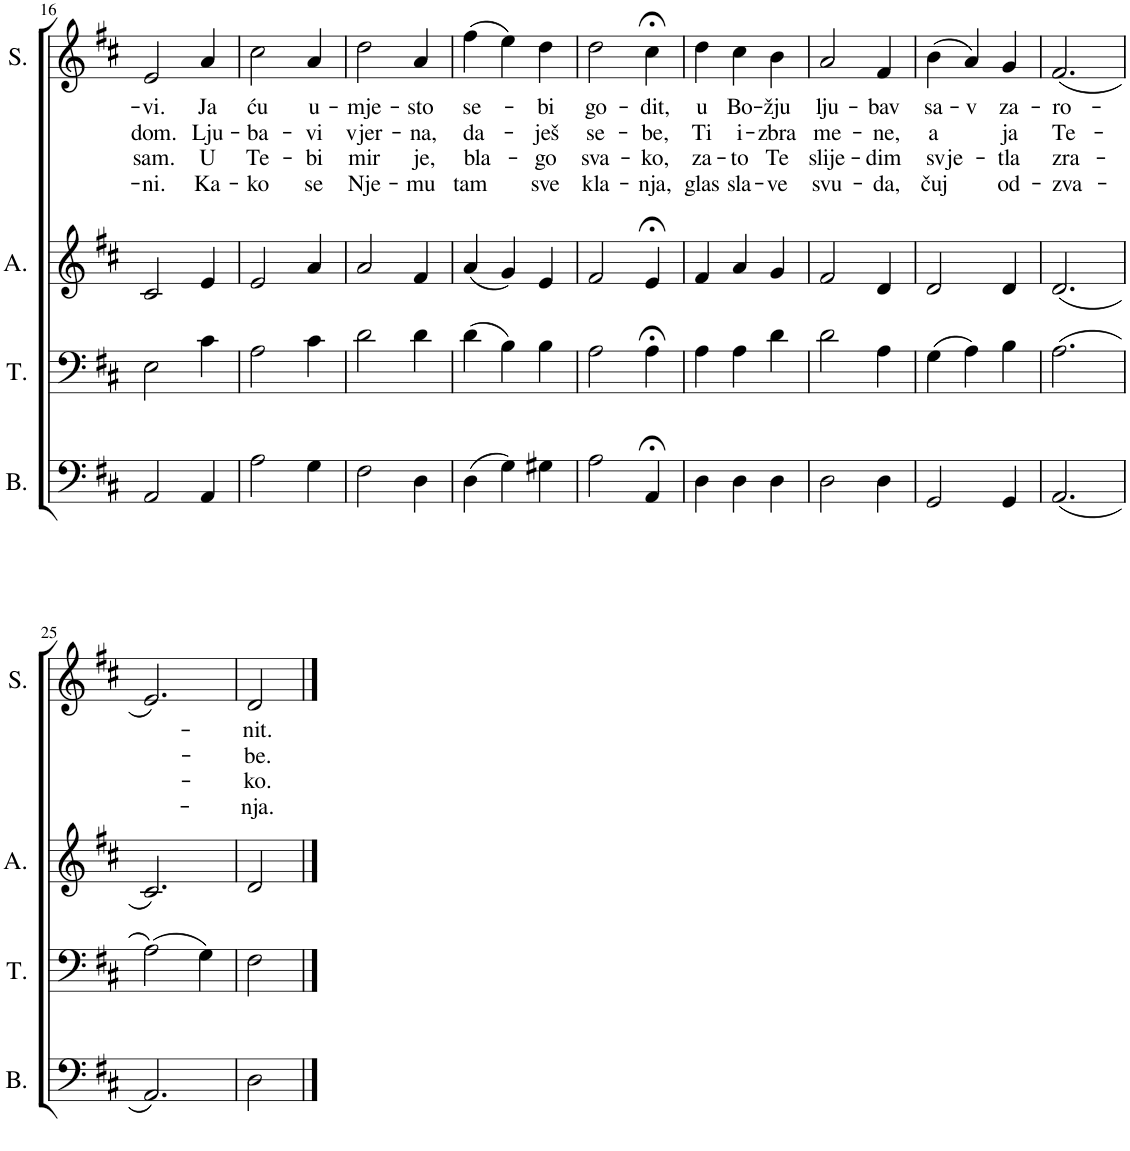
**kern	**kern	**kern	**kern	**text	**text	**text	**text
*part4	*part3	*part2	*part1	*part1	*part1	*part1	*part1
*staff4	*staff3	*staff2	*staff1	*staff1	*staff1	*staff1	*staff1
*I"Bass	*I"Tenor	*I"Alto	*I"Soprano	*	*	*	*
*I'B.	*I'T.	*I'A.	*I'S.	*	*	*	*
!!LO:PB:g=z
*clefF4	*clefF4	*clefG2	*clefG2	*	*	*	*
*k[f#c#]	*k[f#c#]	*k[f#c#]	*k[f#c#]	*	*	*	*
*M3/4	*M3/4	*M3/4	*M3/4	*	*	*	*
=16	=16	=16	=16	=16	=16	=16	=16
!	!	!	!	!LO:LY:b	!LO:LY:b	!LO:LY:b	!LO:LY:b
2AA/	2E\	2c#/	2e/	-vi.	dom.	sam.	-ni.
!	!	!	!	!LO:LY:b	!LO:LY:b	!LO:LY:b	!LO:LY:b
4AA/	4c#\	4e/	4a/	Ja	Lju-	U	Ka-
=17	=17	=17	=17	=17	=17	=17	=17
!	!	!	!	!LO:LY:b	!LO:LY:b	!LO:LY:b	!LO:LY:b
2A\	2A\	2e/	2cc#\	ću	-ba-	Te-	-ko
!	!	!	!	!LO:LY:b	!LO:LY:b	!LO:LY:b	!LO:LY:b
4G\	4c#\	4a/	4a/	u-	-vi	-bi	se
=18	=18	=18	=18	=18	=18	=18	=18
!	!	!	!	!LO:LY:b	!LO:LY:b	!LO:LY:b	!LO:LY:b
2F#\	2d\	2a/	2dd\	-mje-	vjer-	mir	Nje-
!	!	!	!	!LO:LY:b	!LO:LY:b	!LO:LY:b	!LO:LY:b
4D\	4d\	4f#/	4a/	-sto	-na,	je,	-mu
=19	=19	=19	=19	=19	=19	=19	=19
!	!	!	!	!LO:LY:b	!LO:LY:b	!LO:LY:b	!LO:LY:b
(4D\	(4d\	(4a/	(4ff#\	se-	da-	bla-	tam
4G\)	4B\)	4g/)	4ee\)	.	.	.	.
!	!	!	!	!LO:LY:b	!LO:LY:b	!LO:LY:b	!LO:LY:b
4G#X\	4B\	4e/	4dd\	-bi	-ješ	-go	sve
=20	=20	=20	=20	=20	=20	=20	=20
!	!	!	!	!LO:LY:b	!LO:LY:b	!LO:LY:b	!LO:LY:b
2A\	2A\	2f#/	2dd\	go-	se-	sva-	kla-
!	!	!	!	!LO:LY:b	!LO:LY:b	!LO:LY:b	!LO:LY:b
4AA;</	4A;<\	4e;</	4cc#;<\	-dit,	-be,	-ko,	-nja,
=21	=21	=21	=21	=21	=21	=21	=21
!	!	!	!	!LO:LY:b	!LO:LY:b	!LO:LY:b	!LO:LY:b
4D\	4A\	4f#/	4dd\	u	Ti	za-	glas
!	!	!	!	!LO:LY:b	!LO:LY:b	!LO:LY:b	!LO:LY:b
4D\	4A\	4a/	4cc#\	Bo-	i-	-to	sla-
!	!	!	!	!LO:LY:b	!LO:LY:b	!LO:LY:b	!LO:LY:b
4D\	4d\	4g/	4b\	-žju	-zbra	Te	-ve
=22	=22	=22	=22	=22	=22	=22	=22
!	!	!	!	!LO:LY:b	!LO:LY:b	!LO:LY:b	!LO:LY:b
2D\	2d\	2f#/	2a/	lju-	me-	slije-	svu-
!	!	!	!	!LO:LY:b	!LO:LY:b	!LO:LY:b	!LO:LY:b
4D\	4A\	4d/	4f#/	-bav	-ne,	-dim	-da,
=23	=23	=23	=23	=23	=23	=23	=23
!	!	!	!	!LO:LY:b	!LO:LY:b	!LO:LY:b	!LO:LY:b
2GG/	(4G\	2d/	(4b\	sa-	a	svje-	čuj
!	!	!	!	!LO:LY:b	!	!	!
.	4A\)	.	4a/)	-v	.	.	.
!	!	!	!	!LO:LY:b	!LO:LY:b	!LO:LY:b	!LO:LY:b
4GG/	4B\	4d/	4g/	za-	ja	-tla	od-
=24	=24	=24	=24	=24	=24	=24	=24
!	!	!	!	!LO:LY:b	!LO:LY:b	!LO:LY:b	!LO:LY:b
(2.AA/	(2.A\	(2.d/	(2.f#/	-ro-	Te-	zra-	-zva-
!!LO:LB:g=z
=25	=25	=25	=25	=25	=25	=25	=25
2.AA/)	(2A\)	2.c#/)	2.e/)	.	.	.	.
.	4G\)	.	.	.	.	.	.
=26	=26	=26	=26	=26	=26	=26	=26
!	!	!	!	!LO:LY:b	!LO:LY:b	!LO:LY:b	!LO:LY:b
2D\	2F#\	2d/	2d/	-nit.	-be.	-ko.	-nja.
==	==	==	==	==	==	==	==
*-	*-	*-	*-	*-	*-	*-	*-
